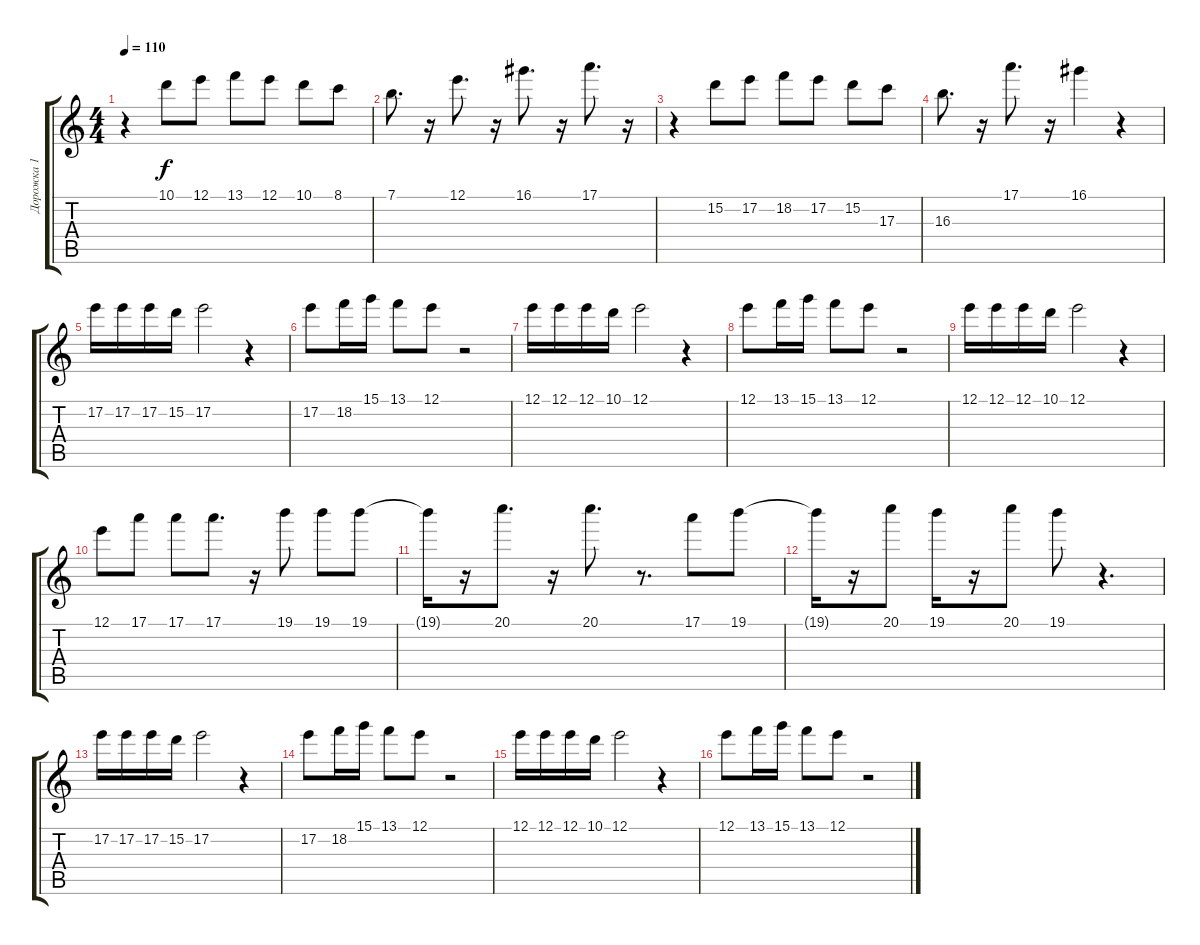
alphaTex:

\track ("Дорожка 1" "Дорожка 1") {instrument electricguitarjazz}
\staff {score tabs}
\tuning (E4 B3 G3 D3 A2 E2) {hide}
\ts (4 4)
\tempo 110
\clef g2
\ks c
r.4{dy f} 10.1.8 12.1.8 13.1.8 12.1.8 10.1.8 8.1.8 |
7.1.8{d} r.16 12.1.8{d} r.16 16.1.8{d} r.16 17.1.8{d} r.16 |
r.4 15.2.8 17.2.8 18.2.8 17.2.8 15.2.8 17.3.8 |
16.3.8{d} r.16 17.1.8{d} r.16 16.1.4 r.4 |
17.2.16 17.2.16 17.2.16 15.2.16 17.2.2 r.4 |
17.2.8 18.2.16 15.1.16 13.1.8 12.1.8 r.2 |
12.1.16 12.1.16 12.1.16 10.1.16 12.1.2 r.4 |
12.1.8 13.1.16 15.1.16 13.1.8 12.1.8 r.2 |
12.1.16 12.1.16 12.1.16 10.1.16 12.1.2 r.4 |
12.1.8 17.1.8 17.1.8 17.1.8{d} r.16 19.1.8 19.1.8 19.1.8 |
19.1{t}.16 r.16 20.1.8{d} r.16 20.1.8{d} r.8{d} 17.1.8 19.1.8 |
19.1{t}.16 r.16 20.1.8 19.1.16 r.16 20.1.8 19.1.8 r.4{d} |
17.2.16 17.2.16 17.2.16 15.2.16 17.2.2 r.4 |
17.2.8 18.2.16 15.1.16 13.1.8 12.1.8 r.2 |
12.1.16 12.1.16 12.1.16 10.1.16 12.1.2 r.4 |
12.1.8 13.1.16 15.1.16 13.1.8 12.1.8 r.2
